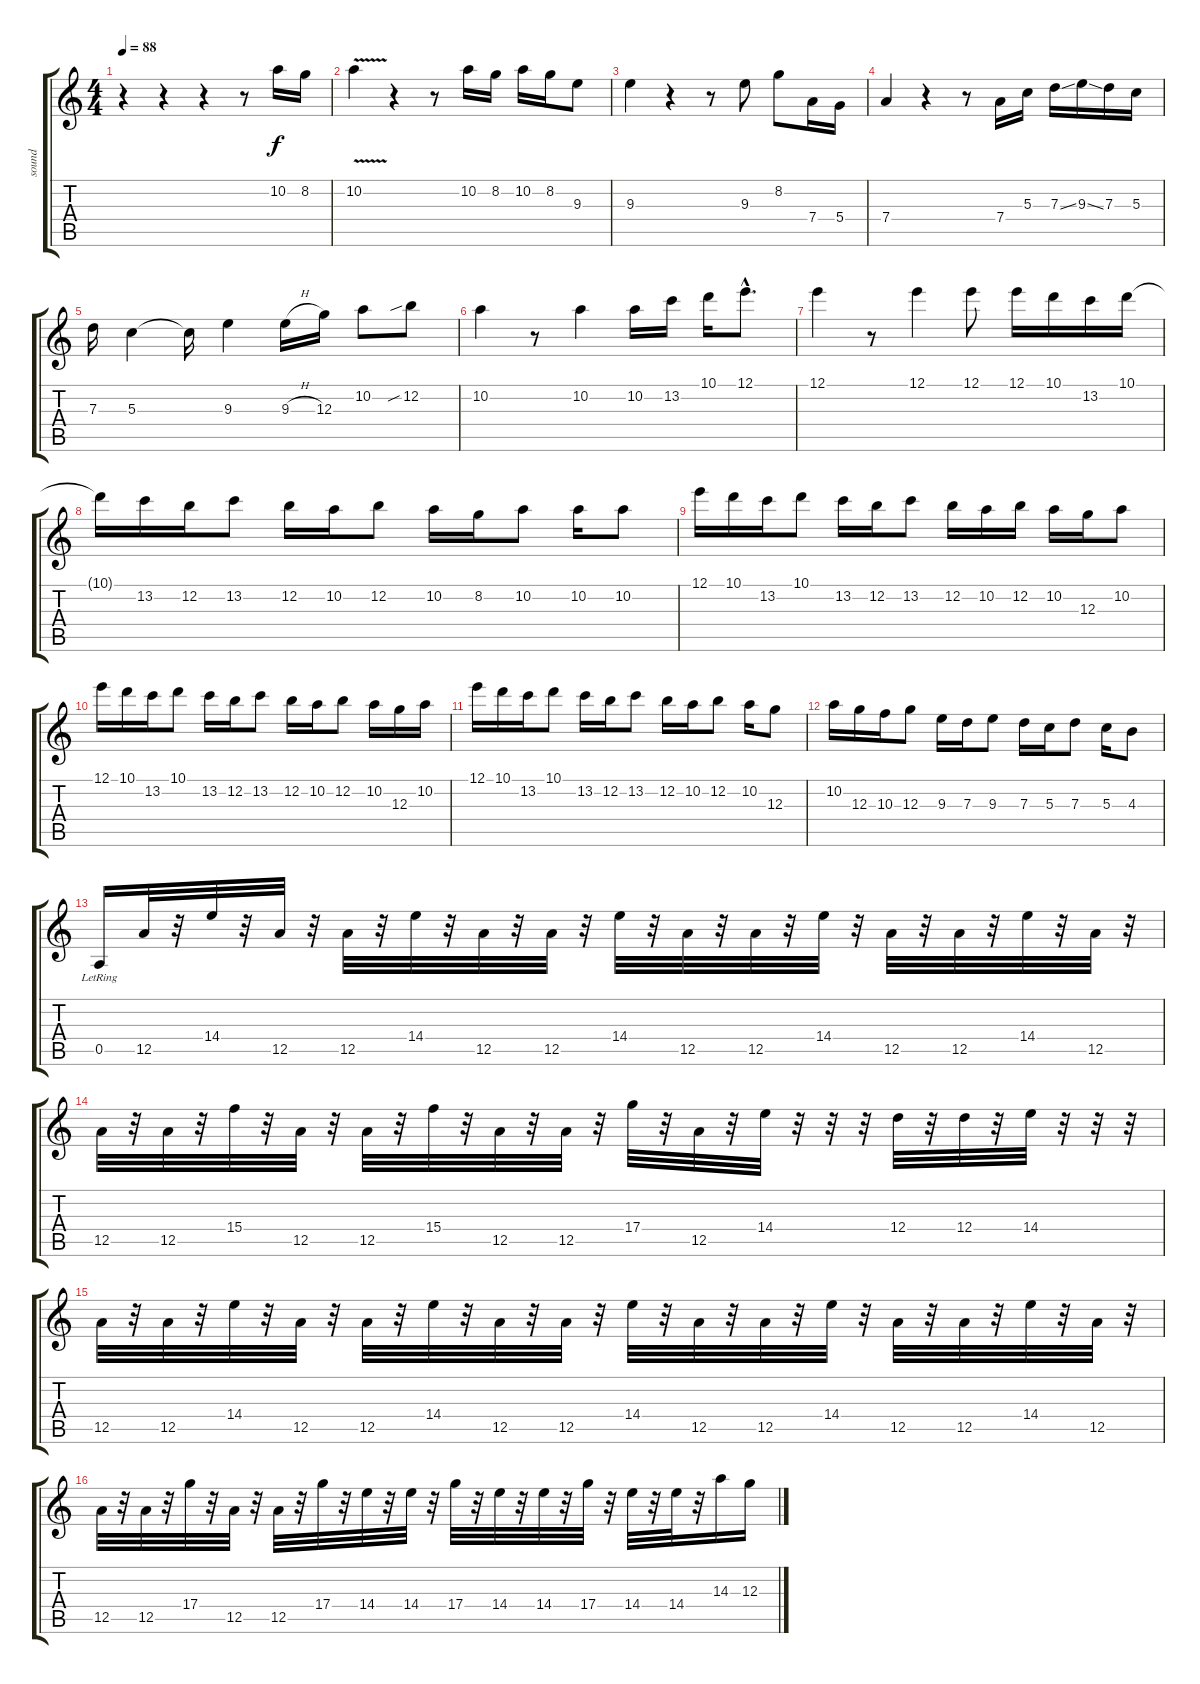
\track ("sound" "sound") {instrument overdrivenguitar}
\staff {score tabs}
\tuning (E4 B3 G3 D3 A2 E2) {hide}
\ts (4 4)
\tempo 88
\clef g2
\ks c
r.4{dy f instrument overdrivenguitar} r.4 r.4 r.8 10.2.16 8.2.16 |
10.2{v}.4 r.4 r.8 10.2.16 8.2.16 10.2.16 8.2.16 9.3.8 |
9.3.4 r.4 r.8 9.3.8 8.2.8 7.4.16 5.4.16 |
7.4.4 r.4 r.8 7.4.16 5.3.16 7.3{ss}.16 9.3{ss}.16 7.3.16 5.3.16 |
7.3.16 5.3.4 5.3{t}.16 9.3.4 9.3{h}.16 12.3.16 10.2.8 12.2{sib}.8 |
10.2.4 r.8 10.2.4 10.2.16 13.2.16 10.1.16 12.1{hac}.8{d} |
12.1.4 r.8 12.1.4 12.1.8 12.1.16 10.1.16 13.2.16 10.1.16 |
10.1{t}.16 13.2.16 12.2.16 13.2.8 12.2.16 10.2.16 12.2.8 10.2.16 8.2.16 10.2.8 10.2.16 10.2.8 |
12.1.16 10.1.16 13.2.16 10.1.8 13.2.16 12.2.16 13.2.8 12.2.16 10.2.16 12.2.16 10.2.16 12.3.16 10.2.8 |
12.1.16 10.1.16 13.2.16 10.1.8 13.2.16 12.2.16 13.2.8 12.2.16 10.2.16 12.2.8 10.2.16 12.3.16 10.2.16 |
12.1.16 10.1.16 13.2.16 10.1.8 13.2.16 12.2.16 13.2.8 12.2.16 10.2.16 12.2.8 10.2.16 12.3.8 |
10.2.16 12.3.16 10.3.16 12.3.8 9.3.16 7.3.16 9.3.8 7.3.16 5.3.16 7.3.8 5.3.16 4.3.8 |
0.5{lr}.16 12.5.32 r.32 14.4.32 r.32 12.5.32 r.32 12.5.32 r.32 14.4.32 r.32 12.5.32 r.32 12.5.32 r.32 14.4.32 r.32 12.5.32 r.32 12.5.32 r.32 14.4.32 r.32 12.5.32 r.32 12.5.32 r.32 14.4.32 r.32 12.5.32 r.32 |
12.5.32 r.32 12.5.32 r.32 15.4.32 r.32 12.5.32 r.32 12.5.32 r.32 15.4.32 r.32 12.5.32 r.32 12.5.32 r.32 17.4.32 r.32 12.5.32 r.32 14.4.32 r.32 r.32 r.32 12.4.32 r.32 12.4.32 r.32 14.4.32 r.32 r.32 r.32 |
12.5.32 r.32 12.5.32 r.32 14.4.32 r.32 12.5.32 r.32 12.5.32 r.32 14.4.32 r.32 12.5.32 r.32 12.5.32 r.32 14.4.32 r.32 12.5.32 r.32 12.5.32 r.32 14.4.32 r.32 12.5.32 r.32 12.5.32 r.32 14.4.32 r.32 12.5.32 r.32 |
12.5.32 r.32 12.5.32 r.32 17.4.32 r.32 12.5.32 r.32 12.5.32 r.32 17.4.32 r.32 14.4.32 r.32 14.4.32 r.32 17.4.32 r.32 14.4.32 r.32 14.4.32 r.32 17.4.32 r.32 14.4.32 r.32 14.4.32 r.32 14.3.16 12.3.16
